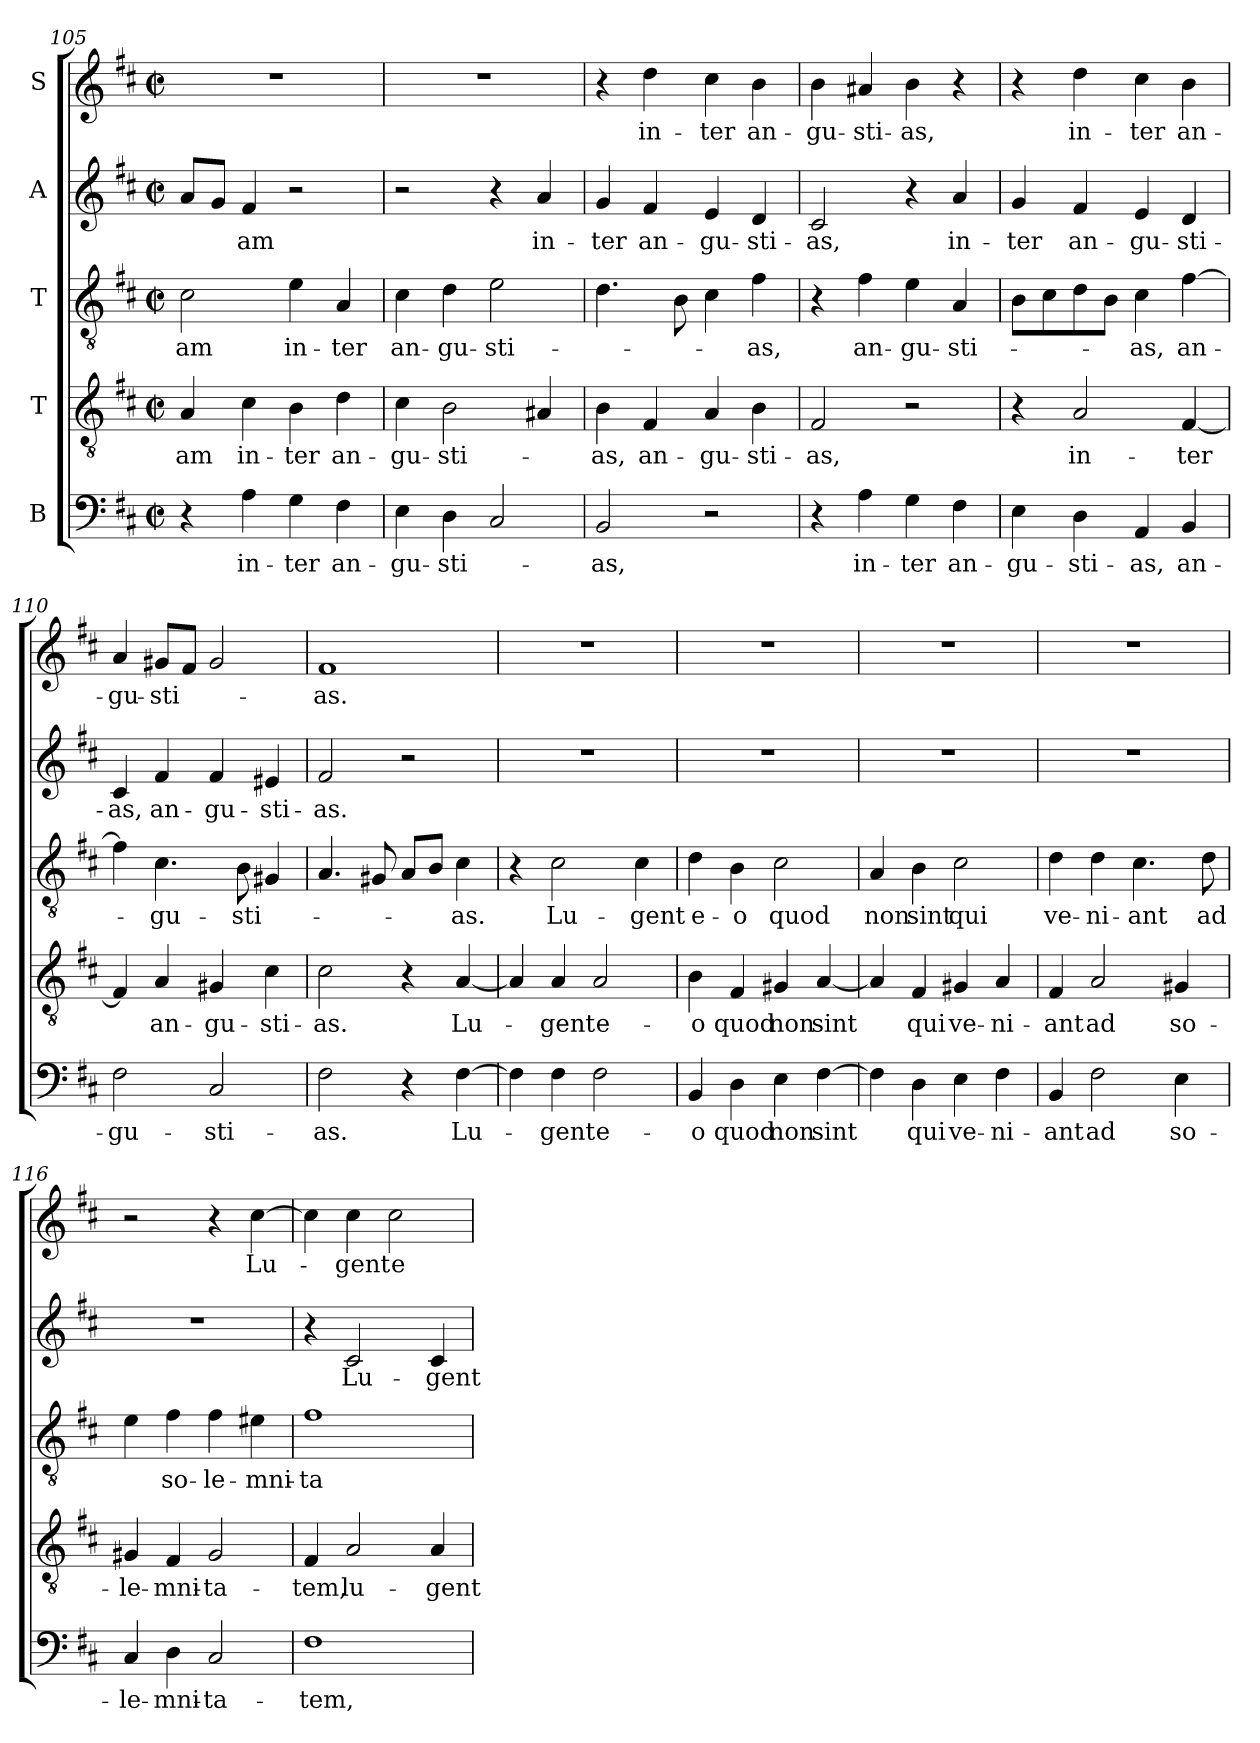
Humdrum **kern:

**kern	**text	**kern	**text	**kern	**text	**kern	**text	**kern	**text
*part5	*part5	*part4	*part4	*part3	*part3	*part2	*part2	*part1	*part1
*staff5	*staff5	*staff4	*staff4	*staff3	*staff3	*staff2	*staff2	*staff1	*staff1
*I"B	*	*I"T	*	*I"T	*	*I"A	*	*I"S	*
*clefF4	*	*clefGv2	*	*clefGv2	*	*clefG2	*	*clefG2	*
*k[f#c#]	*	*k[f#c#]	*	*k[f#c#]	*	*k[f#c#]	*	*k[f#c#]	*
*M2/2	*	*M2/2	*	*M2/2	*	*M2/2	*	*M2/2	*
*met(c|)	*	*met(c|)	*	*met(c|)	*	*met(c|)	*	*met(c|)	*
=105	=105	=105	=105	=105	=105	=105	=105	=105	=105
!	!	!	!LO:LY:b	!	!LO:LY:b	!	!	!	!
4r	.	4A/	-am	2c#\	-am	8a/L	.	1r	.
.	.	.	.	.	.	8g/J	.	.	.
!	!LO:LY:b	!	!LO:LY:b	!	!	!	!LO:LY:b	!	!
4A\	in-	4c#\	in-	.	.	4f#/	-am	.	.
!	!LO:LY:b	!	!LO:LY:b	!	!LO:LY:b	!	!	!	!
4G\	-ter	4B\	-ter	4e\	in-	2r	.	.	.
!	!LO:LY:b	!	!LO:LY:b	!	!LO:LY:b	!	!	!	!
4F#\	an-	4d\	an-	4A/	-ter	.	.	.	.
=106	=106	=106	=106	=106	=106	=106	=106	=106	=106
!	!LO:LY:b	!	!LO:LY:b	!	!LO:LY:b	!	!	!	!
4E\	-gu-	4c#\	-gu-	4c#\	an-	2r	.	1r	.
!	!LO:LY:b	!	!LO:LY:b	!	!LO:LY:b	!	!	!	!
4D\	-sti-	2B\	-sti-	4d\	-gu-	.	.	.	.
!	!	!	!	!	!LO:LY:b	!	!	!	!
2C#/	.	.	.	2e\	-sti-	4r	.	.	.
!	!	!	!	!	!	!	!LO:LY:b	!	!
.	.	4A#X/	.	.	.	4a/	in-	.	.
=107	=107	=107	=107	=107	=107	=107	=107	=107	=107
!	!LO:LY:b	!	!LO:LY:b	!	!	!	!LO:LY:b	!	!
2BB/	-as,	4B\	-as,	4.d\	.	4g/	-ter	4r	.
!	!	!	!LO:LY:b	!	!	!	!LO:LY:b	!	!LO:LY:b
.	.	4F#/	an-	.	.	4f#/	an-	4dd\	in-
.	.	.	.	8B\	.	.	.	.	.
!	!	!	!LO:LY:b	!	!	!	!LO:LY:b	!	!LO:LY:b
2r	.	4A/	-gu-	4c#\	.	4e/	-gu-	4cc#\	-ter
!	!	!	!LO:LY:b	!	!LO:LY:b	!	!LO:LY:b	!	!LO:LY:b
.	.	4B\	-sti-	4f#\	-as,	4d/	-sti-	4b\	an-
=108	=108	=108	=108	=108	=108	=108	=108	=108	=108
!	!	!	!LO:LY:b	!	!	!	!LO:LY:b	!	!LO:LY:b
4r	.	2F#/	-as,	4r	.	2c#/	-as,	4b\	-gu-
!	!LO:LY:b	!	!	!	!LO:LY:b	!	!	!	!LO:LY:b
4A\	in-	.	.	4f#\	an-	.	.	4a#X/	-sti-
!	!LO:LY:b	!	!	!	!LO:LY:b	!	!	!	!LO:LY:b
4G\	-ter	2r	.	4e\	-gu-	4r	.	4b\	-as,
!	!LO:LY:b	!	!	!	!LO:LY:b	!	!LO:LY:b	!	!
4F#\	an-	.	.	4A/	-sti-	4a/	in-	4r	.
=109	=109	=109	=109	=109	=109	=109	=109	=109	=109
!	!LO:LY:b	!	!	!	!	!	!LO:LY:b	!	!
4E\	-gu-	4r	.	8B\L	.	4g/	-ter	4r	.
.	.	.	.	8c#\	.	.	.	.	.
!	!LO:LY:b	!	!LO:LY:b	!	!	!	!LO:LY:b	!	!LO:LY:b
4D\	-sti-	2A/	in-	8d\	.	4f#/	an-	4dd\	in-
.	.	.	.	8B\J	.	.	.	.	.
!	!LO:LY:b	!	!	!	!LO:LY:b	!	!LO:LY:b	!	!LO:LY:b
4AA/	-as,	.	.	4c#\	-as,	4e/	-gu-	4cc#\	-ter
!	!LO:LY:b	!	!LO:LY:b	!	!LO:LY:b	!	!LO:LY:b	!	!LO:LY:b
4BB/	an-	[4F#/	-ter	[4f#\	an-	4d/	-sti-	4b\	an-
=110	=110	=110	=110	=110	=110	=110	=110	=110	=110
!	!LO:LY:b	!	!	!	!	!	!LO:LY:b	!	!LO:LY:b
2F#\	-gu-	4F#/]	.	4f#\]	.	4c#/	-as,	4a/	-gu-
!	!	!	!LO:LY:b	!	!LO:LY:b	!	!LO:LY:b	!	!LO:LY:b
.	.	4A/	an-	4.c#\	-gu-	4f#/	an-	8g#X/L	-sti-
.	.	.	.	.	.	.	.	8f#/J	.
!	!LO:LY:b	!	!LO:LY:b	!	!	!	!LO:LY:b	!	!
2C#/	-sti-	4G#X/	-gu-	.	.	4f#/	-gu-	2g#/	.
!	!	!	!	!	!LO:LY:b	!	!	!	!
.	.	.	.	8B\	-sti-	.	.	.	.
!	!	!	!LO:LY:b	!	!	!	!LO:LY:b	!	!
.	.	4c#\	-sti-	4G#X/	.	4e#X/	-sti-	.	.
!!LO:LB:g=z
=111	=111	=111	=111	=111	=111	=111	=111	=111	=111
!	!LO:LY:b	!	!LO:LY:b	!	!	!	!LO:LY:b	!	!LO:LY:b
2F#\	-as.	2c#\	-as.	4.A/	.	2f#/	-as.	1f#	-as.
.	.	.	.	8G#X/	.	.	.	.	.
4r	.	4r	.	8A/L	.	2r	.	.	.
.	.	.	.	8B/J	.	.	.	.	.
!	!LO:LY:b	!	!LO:LY:b	!	!LO:LY:b	!	!	!	!
[4F#\	Lu-	[4A/	Lu-	4c#\	-as.	.	.	.	.
=112	=112	=112	=112	=112	=112	=112	=112	=112	=112
4F#\]	.	4A/]	.	4r	.	1r	.	1r	.
!	!LO:LY:b	!	!LO:LY:b	!	!LO:LY:b	!	!	!	!
4F#\	-gent	4A/	-gent	2c#\	Lu-	.	.	.	.
!	!LO:LY:b	!	!LO:LY:b	!	!	!	!	!	!
2F#\	e-	2A/	e-	.	.	.	.	.	.
!	!	!	!	!	!LO:LY:b	!	!	!	!
.	.	.	.	4c#\	-gent	.	.	.	.
=113	=113	=113	=113	=113	=113	=113	=113	=113	=113
!	!LO:LY:b	!	!LO:LY:b	!	!LO:LY:b	!	!	!	!
4BB/	-o	4B\	-o	4d\	e-	1r	.	1r	.
!	!LO:LY:b	!	!LO:LY:b	!	!LO:LY:b	!	!	!	!
4D\	quod	4F#/	quod	4B\	-o	.	.	.	.
!	!LO:LY:b	!	!LO:LY:b	!	!LO:LY:b	!	!	!	!
4E\	non	4G#X/	non	2c#\	quod	.	.	.	.
!	!LO:LY:b	!	!LO:LY:b	!	!	!	!	!	!
[4F#\	sint	[4A/	sint	.	.	.	.	.	.
=114	=114	=114	=114	=114	=114	=114	=114	=114	=114
!	!	!	!	!	!LO:LY:b	!	!	!	!
4F#\]	.	4A/]	.	4A/	non	1r	.	1r	.
!	!LO:LY:b	!	!LO:LY:b	!	!LO:LY:b	!	!	!	!
4D\	qui	4F#/	qui	4B\	sint	.	.	.	.
!	!LO:LY:b	!	!LO:LY:b	!	!LO:LY:b	!	!	!	!
4E\	ve-	4G#X/	ve-	2c#\	qui	.	.	.	.
!	!LO:LY:b	!	!LO:LY:b	!	!	!	!	!	!
4F#\	-ni-	4A/	-ni-	.	.	.	.	.	.
=115	=115	=115	=115	=115	=115	=115	=115	=115	=115
!	!LO:LY:b	!	!LO:LY:b	!	!LO:LY:b	!	!	!	!
4BB/	-ant	4F#/	-ant	4d\	ve-	1r	.	1r	.
!	!LO:LY:b	!	!LO:LY:b	!	!LO:LY:b	!	!	!	!
2F#\	ad	2A/	ad	4d\	-ni-	.	.	.	.
!	!	!	!	!	!LO:LY:b	!	!	!	!
.	.	.	.	4.c#\	-ant	.	.	.	.
!	!LO:LY:b	!	!LO:LY:b	!	!	!	!	!	!
4E\	so-	4G#X/	so-	.	.	.	.	.	.
!	!	!	!	!	!LO:LY:b	!	!	!	!
.	.	.	.	8d\	ad	.	.	.	.
=116	=116	=116	=116	=116	=116	=116	=116	=116	=116
!	!LO:LY:b	!	!LO:LY:b	!	!	!	!	!	!
4C#/	-le-	4G#X/	-le-	4e\	.	1r	.	2r	.
!	!LO:LY:b	!	!LO:LY:b	!	!LO:LY:b	!	!	!	!
4D\	-mni-	4F#/	-mni-	4f#\	so-	.	.	.	.
!	!LO:LY:b	!	!LO:LY:b	!	!LO:LY:b	!	!	!	!
2C#/	-ta-	2G#/	-ta-	4f#\	-le-	.	.	4r	.
!	!	!	!	!	!LO:LY:b	!	!	!	!LO:LY:b
.	.	.	.	4e#X\	-mni-	.	.	[4cc#\	Lu-
!!LO:PB:g=z
=117	=117	=117	=117	=117	=117	=117	=117	=117	=117
!	!LO:LY:b	!	!LO:LY:b	!	!LO:LY:b	!	!	!	!
1F#	-tem,	4F#/	-tem,	1f#	-ta-	4r	.	4cc#\]	.
!	!	!	!LO:LY:b	!	!	!	!LO:LY:b	!	!LO:LY:b
.	.	2A/	lu-	.	.	2c#/	Lu-	4cc#\	-gent
!	!	!	!	!	!	!	!	!	!LO:LY:b
.	.	.	.	.	.	.	.	2cc#\	e-
!	!	!	!LO:LY:b	!	!	!	!LO:LY:b	!	!
.	.	4A/	-gent	.	.	4c#/	-gent	.	.
=	=	=	=	=	=	=	=	=	=
*-	*-	*-	*-	*-	*-	*-	*-	*-	*-
